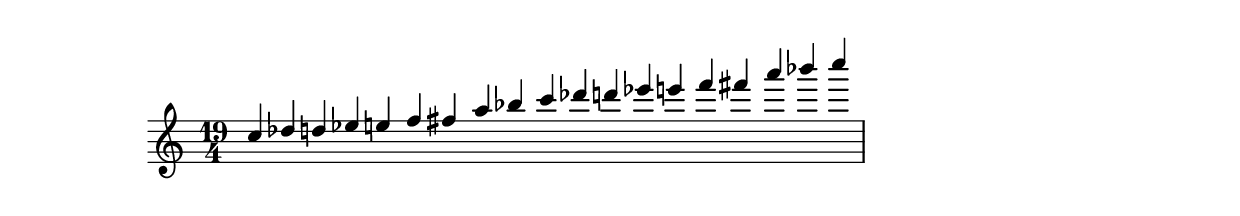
\version "2.18.2" \score { \new Staff << \new Voice { \set midiInstrument = #"piano" \voiceOne
 \key c \major \time 19/4
\override Voice.TextScript.font-size = #-4
 { c'' des'' d'' ees'' e'' f'' fis'' a'' bes'' c''' des''' d''' ees''' e''' f''' fis''' a''' bes''' c''''  } 
 } >> \layout { } \midi { \context { \Staff \remove "Staff_performer" }
\context { \Voice \consists "Staff_performer" } \tempo 2 = 60 } }
\paper{oddHeaderMarkup = ##f oddFooterMarkup = ##f}
